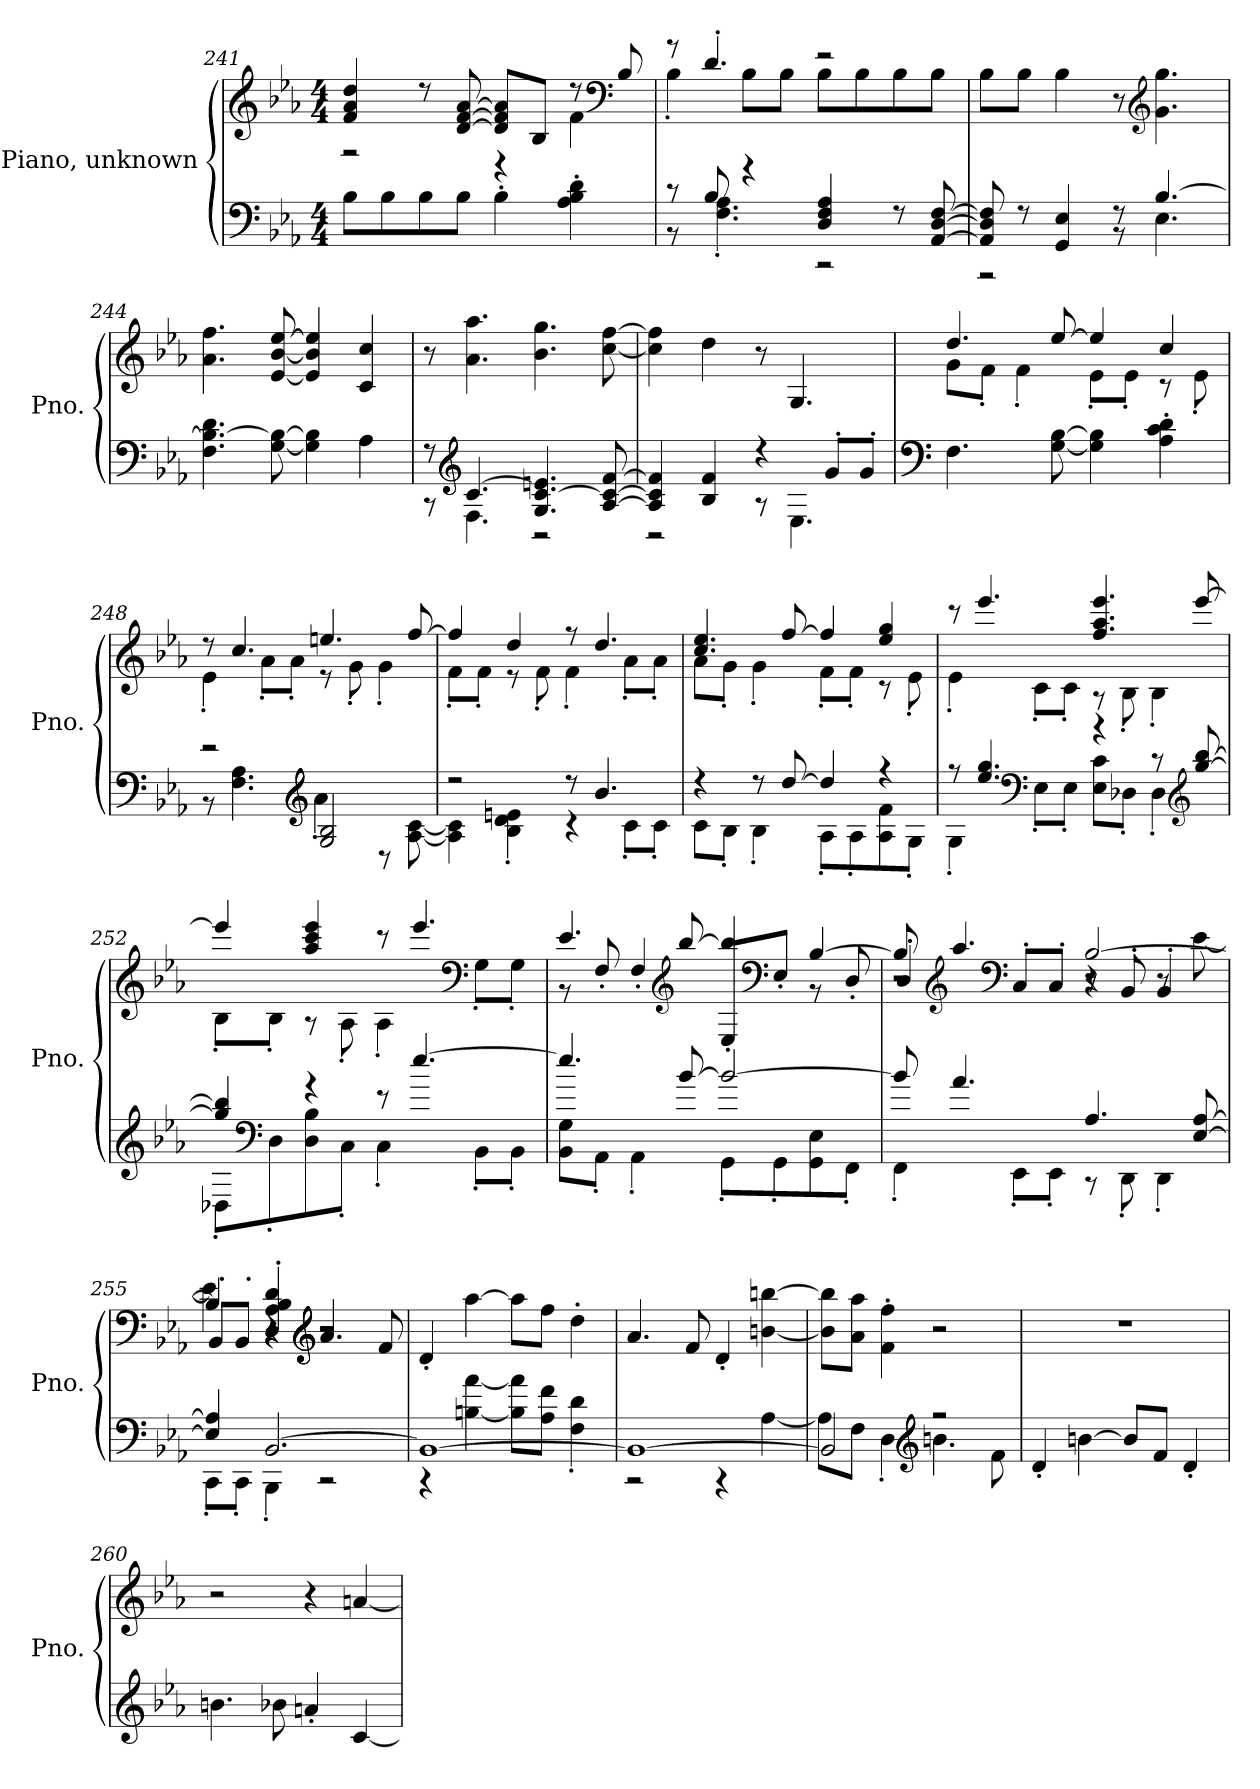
**kern	**kern
*part1	*part1
*staff2	*staff1
*I"Piano, unknown	*
*I'Pno.	*
*clefF4	*clefG2
*k[b-e-a-]	*k[b-e-a-]
*M4/4	*M4/4
=241	=241
*	*^
8B-\L	4f/ 4a-/ 4dd/	2r
8B-\	.	.
8B-\	8r	.
8B-\J	[8d/ [8f/ [8a-/	.
4B-'\	8d/] 8f/] 8a-/]L	4r
.	8B-/J	.
4A-\' 4B-\' 4d\'	8r	4f\
*	*clefF4	*
.	8B-/	.
=242	=242	=242
*^	*	*
8r	8r	8r	4B-'\
8B-/	4.F\' 4.A-\'	4.d'/	.
4r	.	.	8B-\L
.	.	.	8B-\J
4D/ 4F/ 4A-/	2r	2r	8B-\L
.	.	.	8B-\
8r	.	.	8B-\
[8AA-/ [8D/ [8F/	.	.	8B-\J
*	*	*v	*v
=243	=243	=243
8AA-/] 8D/] 8F/]	2r	8B-\L
8r	.	8B-\J
4GG/ 4E-/	.	4B-\
8r	8r	8r
*	*	*clefG2
[4.B-/	4.E-\	4.g\ 4.gg\
*v	*v	*
!!LO:LB:g=z
=244	=244
4.F\ 4.B-\_ 4.d\	4.a-\ 4.ff\
[8G\ 8B-\_	[8e-/ [8b-/ [8ee-/
4G\] 4B-\]	4e-/] 4b-/] 4ee-/]
4A-\	4c/ 4cc/
=245	=245
*^	*
8r	8r	8r
*clefG2	*	*
[4.c/	4.F\	4.a-\ 4.aa-\
4.G/ 4.c/_ 4.en/	2r	4.b-\ 4.gg\
[8A-/ 8c/_ [8f/	.	[8cc\ [8ff\
=246	=246	=246
4A-/] 4c/] 4f/]	2r	4cc\] 4ff\]
4B-/ 4f/	.	4dd\
4r	8r	8r
.	4.E-\	4.G/
8g'/L	.	.
8g'/J	.	.
*v	*v	*
=247	=247
*clefF4	*
*	*^
4.F\	4.dd/	8g\L
.	.	8f'\J
.	.	4f'\
[8G\ [8B-\	[8ee-/	.
4G\] 4B-\]	4ee-/]	8e-'\L
.	.	8e-'\J
4A-\' 4c\' 4d\'	4cc/	8r
.	.	8e-'\
!!LO:LB:g=z	!!
=248	=248	=248
*^	*	*
2r	8r	8r	4e-'\
.	4.F\ 4.A-\	4.cc/	.
.	.	.	8a-'\L
.	.	.	8a-'\J
*clefG2	*	*	*
2G/ 2B-/	4a-'\	4.een/	8r
.	.	.	8g'\
.	8r	.	4g'\
.	[8A-\ [8c\	[8ff/	.
=249	=249	=249	=249
2r	4A-\] 4c\]	4ff/]	8f'\L
.	.	.	8f'\J
.	4B-\' 4d\' 4en\'	4dd/	8r
.	.	.	8f'\
8r	4r	8r	4f'\
4.b-/	.	4.dd/	.
.	8c'\L	.	8a-'\L
.	8c'\J	.	8a-'\J
=250	=250	=250	=250
4r	8c\L	4.cc/ 4.ee-/	8a-\L
.	8B-'\J	.	8g'\J
8r	4B-'\	.	4g'\
[8dd/	.	[8ff/	.
4dd/]	8A-'\L	4ff/]	8f'\L
.	8A-'\	.	8f'\J
4r	8A-\ 8f\	4ee-/ 4gg/	8r
.	8G'\J	.	8e-'\
!!LO:LB:g=z	!!
=251	=251	=251	=251
8r	4G'\	8r	4e-'\
4.ee-/ 4.gg/	.	4.eee-/	.
*clefF4	*	*	*
.	8E-'\L	.	8c'\L
.	8E-'\J	.	8c'\J
4r	8E-\ 8c\L	4.ff/ 4.aa-/ 4.eee-/	8r
.	8D-X'\J	.	8B-'\
8r	4D-'\	.	4B-'\
*clefG2	*	*	*
[8gg/ [8bb-/	.	[8eee-/	.
=252	=252	=252	=252
4gg/] 4bb-/]	8D-X'\L	4eee-/]	8B-'\L
*clefF4	*	*	*
.	8D-'\	.	8B-'\J
4r	8D-\ 8B-\	4aa-/ 4ccc/ 4eee-/	8r
.	8C'\J	.	8A-'\
8r	4C'\	8r	4A-'\
[4.ee-/	.	4.eee-/	.
*	*	*clefF4	*
.	8BB-'\L	.	8G'\L
.	8BB-'\J	.	8G'\J
=253	=253	=253	=253
4.ee-/]	8BB-\ 8G\L	4.e-/	8r
.	8AA-'\J	.	8F'/
.	4AA-'\	.	4F'/
*	*	*clefG2	*
[8b-/	.	[8bb-/	.
2b-/_	8GG'\L	4bb-/]	8E-'/L
*	*	*clefF4	*
.	8GG'\	.	8E-'/J
.	8GG\ 8E-\	[4B-/	8r
.	8FF'\J	.	8D'/
!!LO:PB:g=z
=254	=254	=254	=254
*	*	*	*^
8b-/]	4FF'\	8B-/]	2r	4D'/
*	*	*clefG2	*	*
4.a-/	.	4.aa-/	.	.
*	*	*clefF4	*	*
.	8EE-'\L	.	.	8C'/L
.	8EE-'\J	.	.	8C'/J
4.A-/	8r	[2B-/	4r	8r
.	8DD'\	.	.	8BB-'/
.	4DD'\	.	8r	4BB-'/
[8E-/ [8A-/	.	.	[8e-\	.
=255	=255	=255	=255	=255
4E-/] 4A-/]	8CC'\L	4B-/]	4e-\]	8BB-'/L
.	8CC'\J	.	.	8BB-'/J
[2.BB-/	4BBB-'\	4r	4r	4D/' 4A-/' 4B-/' 4d/'
*	*	*clefG2	*	*
.	2r	2r	2r	4.a-/
.	.	.	.	8f/
*	*	*v	*v	*v
=256	=256	=256
1BB-_	4r	4d'/
.	[4Bn\ [4a-\	[4aa-\
.	8B\] 8a-\]L	8aa-\L]
.	8A-\ 8f\J	8ff\J
.	4F\' 4d\'	4dd'\
=257	=257	=257
1BB-_	2r	4.a-/
.	.	8f/
.	4r	4d'/
.	[4A-\	[4bn\ [4bbn\
!!LO:LB:g=z
=258	=258	=258
2BB-/]	8A-\L]	8b\] 8bb\]L
.	8F\J	8a-\ 8aa-\J
.	4D'\	4f\' 4ff\'
*clefG2	*	*
2r	4.bn\	2r
.	8f\	.
*v	*v	*
=259	=259
4d'/	1r
[4bn\	.
8b/L]	.
8f/J	.
4d'/	.
=260	=260
4.bn\	2r
8b-X\	.
4an'/	4r
[4c/	[4an/
=	=
*-	*-
